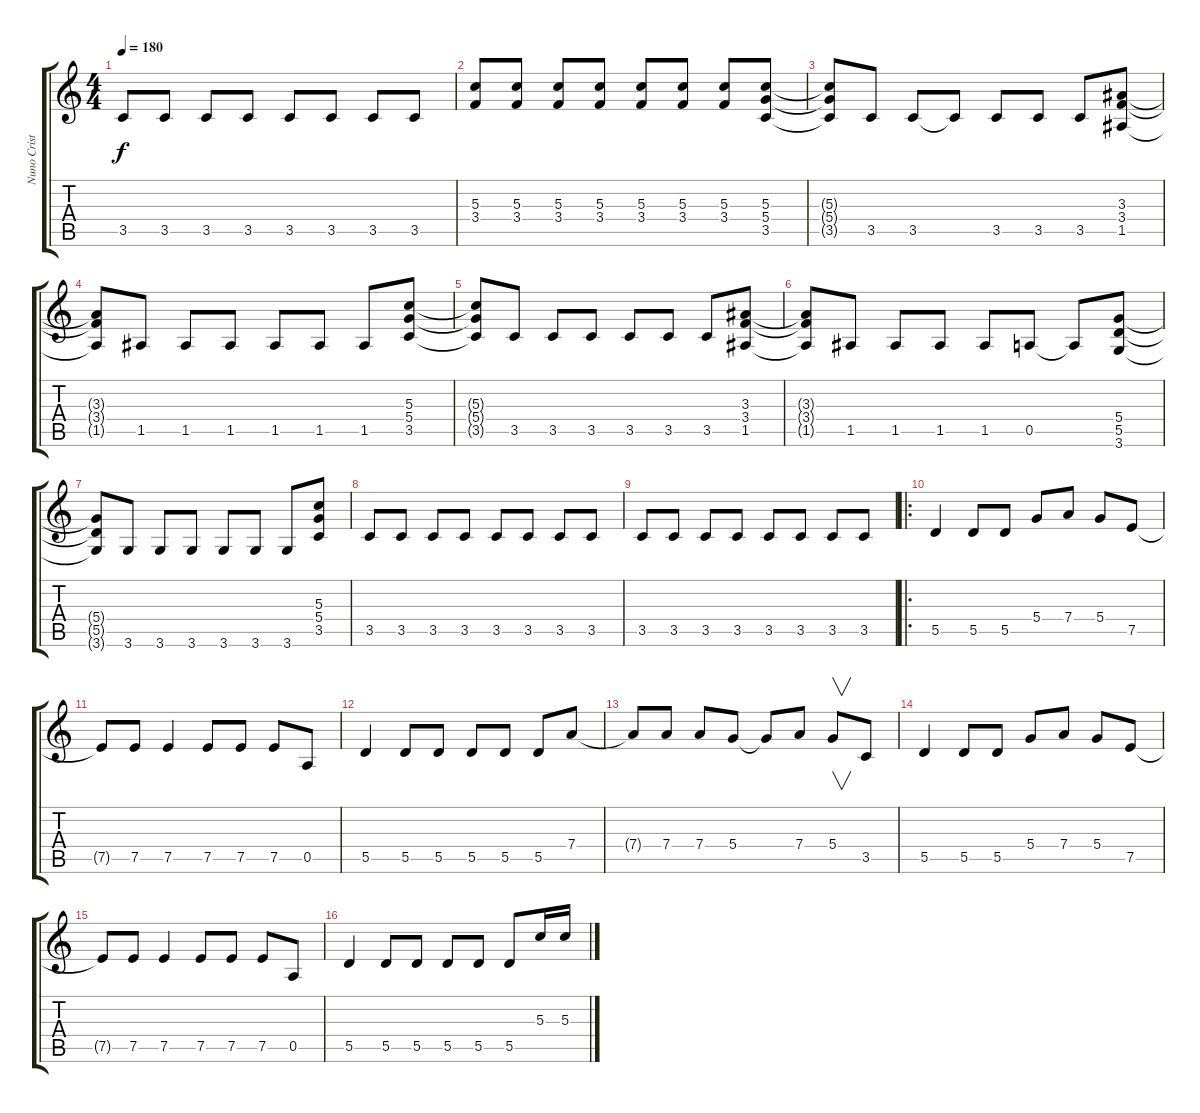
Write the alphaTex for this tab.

\track ("Nuno Cristóvão" "Nuno Crist") {instrument overdrivenguitar}
\staff {score tabs}
\tuning (E4 B3 G3 D3 A2 E2) {hide}
\ts (4 4)
\tempo 180
\clef g2
\ks c
3.5.8{dy f} 3.5.8 3.5.8 3.5.8 3.5.8 3.5.8 3.5.8 3.5.8 |
(5.3 3.4).8 (5.3 3.4).8 (5.3 3.4).8 (5.3 3.4).8 (5.3 3.4).8 (5.3 3.4).8 (5.3 3.4).8 (5.3 5.4 3.5).8 |
(5.3{t} 5.4{t} 3.5{t}).8 3.5.8 3.5.8 3.5{t}.8 3.5.8 3.5.8 3.5.8 (3.3 3.4 1.5).8 |
(3.3{t} 3.4{t} 1.5{t}).8 1.5.8 1.5.8 1.5.8 1.5.8 1.5.8 1.5.8 (5.3 5.4 3.5).8 |
(5.3{t} 5.4{t} 3.5{t}).8 3.5.8 3.5.8 3.5.8 3.5.8 3.5.8 3.5.8 (3.3 3.4 1.5).8 |
(3.3{t} 3.4{t} 1.5{t}).8 1.5.8 1.5.8 1.5.8 1.5.8 0.5.8 0.5{t}.8 (5.4 5.5 3.6).8 |
(5.4{t} 5.5{t} 3.6{t}).8 3.6.8 3.6.8 3.6.8 3.6.8 3.6.8 3.6.8 (5.3 5.4 3.5).8 |
3.5.8 3.5.8 3.5.8 3.5.8 3.5.8 3.5.8 3.5.8 3.5.8 |
3.5.8 3.5.8 3.5.8 3.5.8 3.5.8 3.5.8 3.5.8 3.5.8 |
\ro
5.5.4 5.5.8 5.5.8 5.4.8 7.4.8 5.4.8 7.5.8 |
7.5{t}.8 7.5.8 7.5.4 7.5.8 7.5.8 7.5.8 0.5.8 |
5.5.4 5.5.8 5.5.8 5.5.8 5.5.8 5.5.8 7.4.8 |
7.4{t}.8 7.4.8 7.4.8 5.4.8 5.4{t}.8 7.4.8 5.4.8{v} 3.5.8 |
5.5.4 5.5.8 5.5.8 5.4.8 7.4.8 5.4.8 7.5.8 |
7.5{t}.8 7.5.8 7.5.4 7.5.8 7.5.8 7.5.8 0.5.8 |
5.5.4 5.5.8 5.5.8 5.5.8 5.5.8 5.5.8 5.3.16 5.3.16
